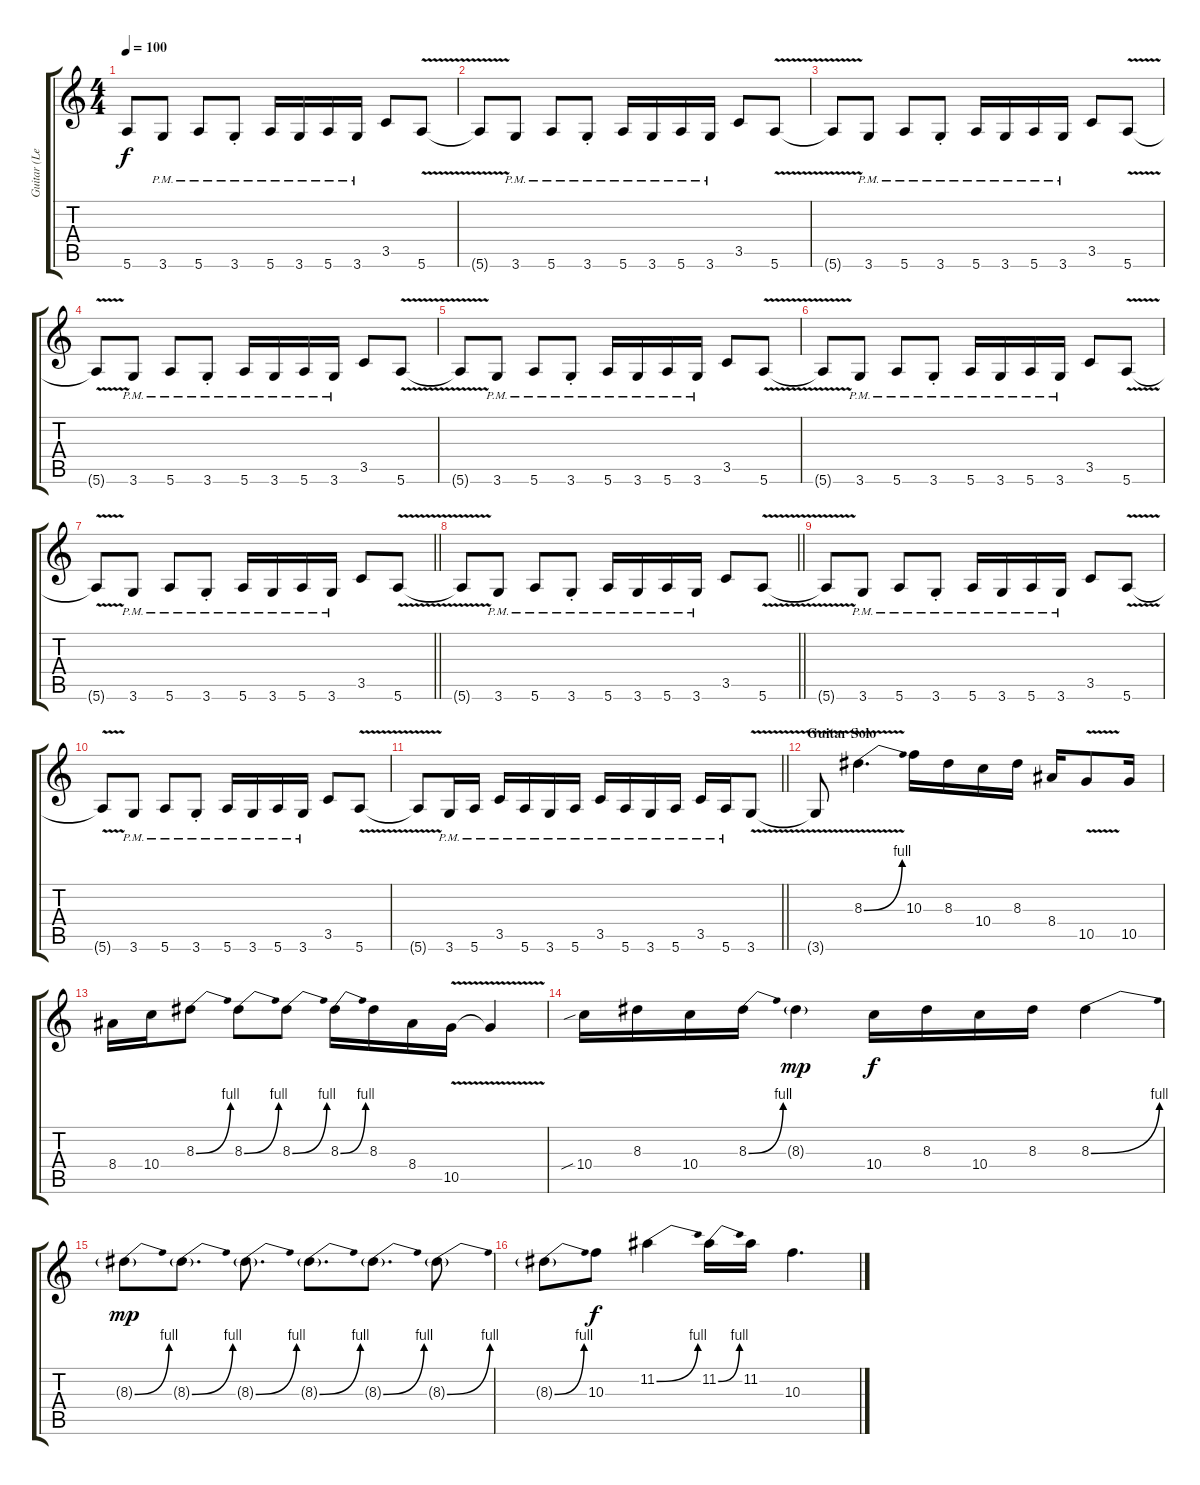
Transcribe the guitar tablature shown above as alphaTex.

\track ("Guitar (Lead)" "Guitar (Le") {instrument overdrivenguitar}
\staff {score tabs}
\tuning (E4 B3 G3 D3 A2 E2) {hide}
\ts (4 4)
\tempo 100
\clef g2
\ks c
5.6{t}.8{dy f} 3.6{pm}.8 5.6{pm}.8 3.6{pm st}.8 5.6{pm}.16 3.6{pm}.16 5.6{pm}.16 3.6{pm}.16 3.5.8 5.6{v}.8 |
5.6{t}.8 3.6{pm}.8 5.6{pm}.8 3.6{pm st}.8 5.6{pm}.16 3.6{pm}.16 5.6{pm}.16 3.6{pm}.16 3.5.8 5.6{v}.8 |
5.6{t}.8 3.6{pm}.8 5.6{pm}.8 3.6{pm st}.8 5.6{pm}.16 3.6{pm}.16 5.6{pm}.16 3.6{pm}.16 3.5.8 5.6{v}.8 |
5.6{t}.8 3.6{pm}.8 5.6{pm}.8 3.6{pm st}.8 5.6{pm}.16 3.6{pm}.16 5.6{pm}.16 3.6{pm}.16 3.5.8 5.6{v}.8 |
5.6{t}.8 3.6{pm}.8 5.6{pm}.8 3.6{pm st}.8 5.6{pm}.16 3.6{pm}.16 5.6{pm}.16 3.6{pm}.16 3.5.8 5.6{v}.8 |
5.6{t}.8 3.6{pm}.8 5.6{pm}.8 3.6{pm st}.8 5.6{pm}.16 3.6{pm}.16 5.6{pm}.16 3.6{pm}.16 3.5.8 5.6{v}.8 |
\barLineRight lightlight
5.6{t}.8 3.6{pm}.8 5.6{pm}.8 3.6{pm st}.8 5.6{pm}.16 3.6{pm}.16 5.6{pm}.16 3.6{pm}.16 3.5.8 5.6{v}.8 |
\barLineRight lightlight
5.6{t}.8 3.6{pm}.8 5.6{pm}.8 3.6{pm st}.8 5.6{pm}.16 3.6{pm}.16 5.6{pm}.16 3.6{pm}.16 3.5.8 5.6{v}.8 |
5.6{t}.8 3.6{pm}.8 5.6{pm}.8 3.6{pm st}.8 5.6{pm}.16 3.6{pm}.16 5.6{pm}.16 3.6{pm}.16 3.5.8 5.6{v}.8 |
5.6{t}.8 3.6{pm}.8 5.6{pm}.8 3.6{pm st}.8 5.6{pm}.16 3.6{pm}.16 5.6{pm}.16 3.6{pm}.16 3.5.8 5.6{v}.8 |
\barLineRight lightlight
5.6{t}.8 3.6{pm}.16 5.6{pm}.16 3.5{pm}.16 5.6{pm}.16 3.6{pm}.16 5.6{pm}.16 3.5{pm}.16 5.6{pm}.16 3.6{pm}.16 5.6{pm}.16 3.5{pm}.16 5.6{pm}.16 3.6{v}.8 |
\section ("" "Guitar Solo")
3.6{t}.8{volume 16} 8.3{be (bend 0 0 60 4) v}.4{d} 10.3.16 8.3.16 10.4.16 8.3.16 8.4.16 10.5{v}.8 10.5.16 |
8.4.16 10.4.16 8.3{be (bend 0 0 60 4)}.8 8.3{be (bend 0 0 60 4)}.8 8.3{be (bend 0 0 60 4)}.8 8.3{be (bend 0 0 60 4)}.16 8.3.16 8.4.16 10.5{v}.16 10.5{t}.4 |
10.4{sib}.16 8.3.16 10.4.16 8.3{be (bend 0 0 60 4)}.16 8.3{g}.4{dy mp} 10.4.16{dy f} 8.3.16 10.4.16 8.3.16 8.3{be (bend 0 0 60 4)}.4 |
8.3{be (bend 0 0 60 4) g}.8{dy mp} 8.3{be (bend 0 0 60 4) g}.8{d} 8.3{be (bend 0 0 60 4) g}.8{d} 8.3{be (bend 0 0 60 4) g}.8{d} 8.3{be (bend 0 0 60 4) g}.8{d} 8.3{be (bend 0 0 60 4) g}.8 |
8.3{be (bend 0 0 60 4) g}.8 10.3.8{dy f} 11.2{be (bend 0 0 60 4)}.4 11.2{be (bend 0 0 60 4)}.16 11.2.16 10.3.4{d}
